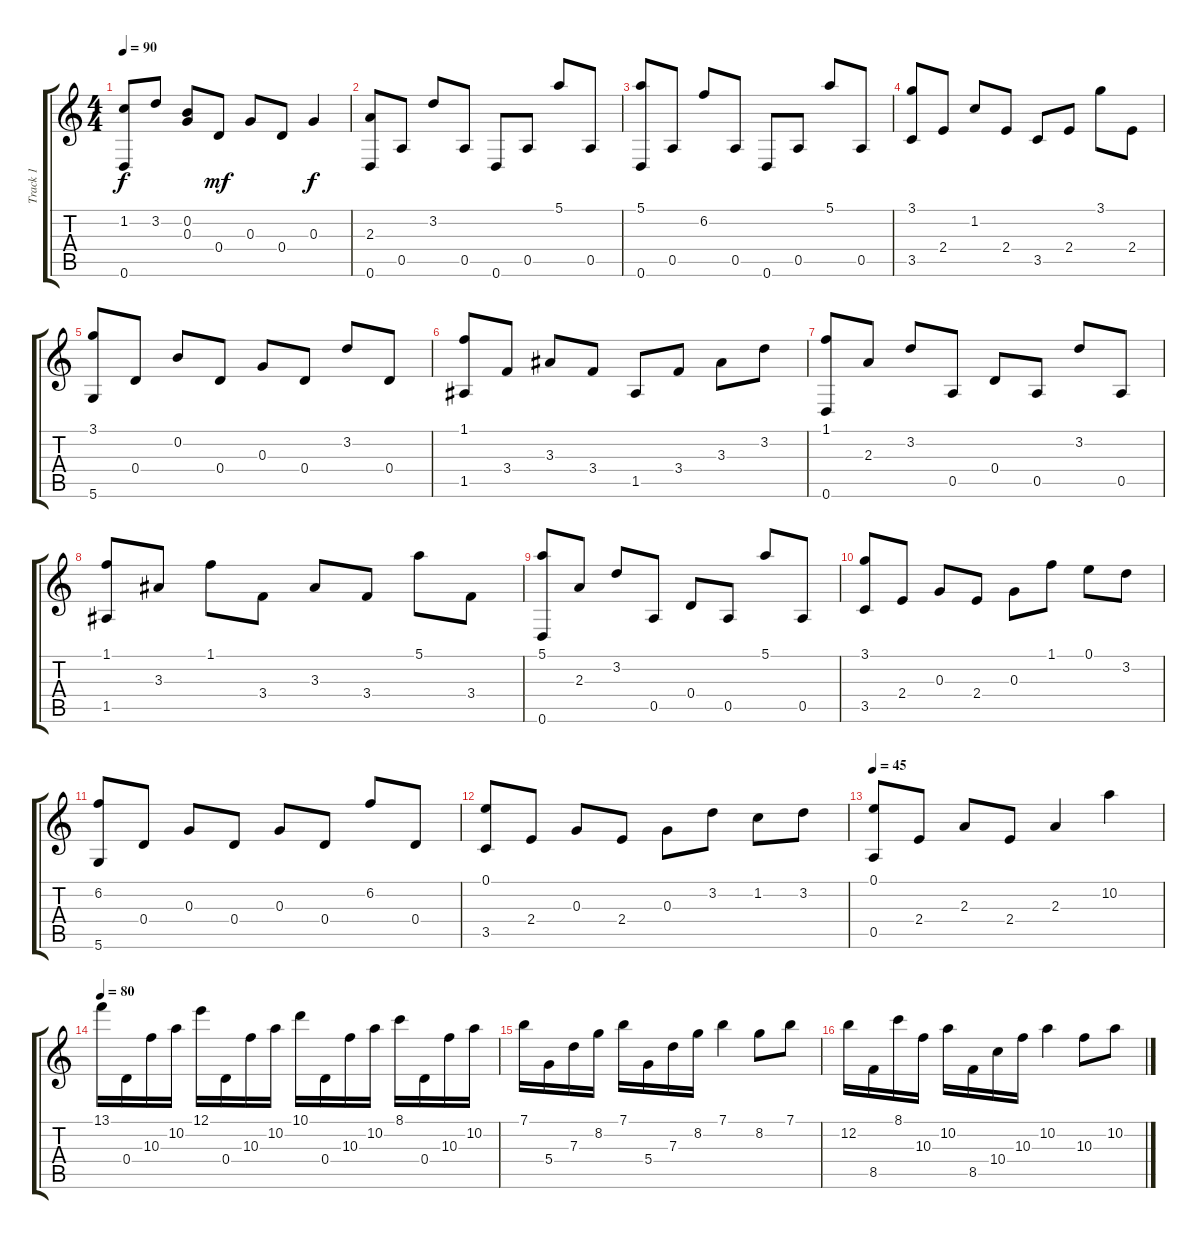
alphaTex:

\track ("Track 1" "Track 1") {instrument acousticguitarnylon}
\staff {score tabs}
\tuning (E4 B3 G3 D3 A2 D2) {hide}
\ts (4 4)
\tempo 90
\clef g2
\ks c
(1.2 0.6).8{dy f} 3.2.8 (0.2 0.3).8 0.4.8{dy mf} 0.3.8 0.4.8 0.3.4{dy f} |
(2.3 0.6).8 0.5.8 3.2.8 0.5.8 0.6.8 0.5.8 5.1.8 0.5.8 |
(5.1 0.6).8 0.5.8 6.2.8 0.5.8 0.6.8 0.5.8 5.1.8 0.5.8 |
(3.1 3.5).8 2.4.8 1.2.8 2.4.8 3.5.8 2.4.8 3.1.8 2.4.8 |
(3.1 5.6).8 0.4.8 0.2.8 0.4.8 0.3.8 0.4.8 3.2.8 0.4.8 |
(1.1 1.5).8 3.4.8 3.3.8 3.4.8 1.5.8 3.4.8 3.3.8 3.2.8 |
(1.1 0.6).8 2.3.8 3.2.8 0.5.8 0.4.8 0.5.8 3.2.8 0.5.8 |
(1.1 1.5).8 3.3.8 1.1.8 3.4.8 3.3.8 3.4.8 5.1.8 3.4.8 |
(5.1 0.6).8 2.3.8 3.2.8 0.5.8 0.4.8 0.5.8 5.1.8 0.5.8 |
(3.1 3.5).8 2.4.8 0.3.8 2.4.8 0.3.8 1.1.8 0.1.8 3.2.8 |
(6.2 5.6).8 0.4.8 0.3.8 0.4.8 0.3.8 0.4.8 6.2.8 0.4.8 |
(0.1 3.5).8 2.4.8 0.3.8 2.4.8 0.3.8 3.2.8 1.2.8 3.2.8 |
\tempo 45
(0.1 0.5).8 2.4.8 2.3.8 2.4.8 2.3.4 10.2.4 |
\tempo 80
13.1.16 0.4.16 10.3.16 10.2.16 12.1.16 0.4.16 10.3.16 10.2.16 10.1.16 0.4.16 10.3.16 10.2.16 8.1.16 0.4.16 10.3.16 10.2.16 |
7.1.16 5.4.16 7.3.16 8.2.16 7.1.16 5.4.16 7.3.16 8.2.16 7.1.4 8.2.8 7.1.8 |
12.2.16 8.5.16 8.1.16 10.3.16 10.2.16 8.5.16 10.4.16 10.3.16 10.2.4 10.3.8 10.2.8
